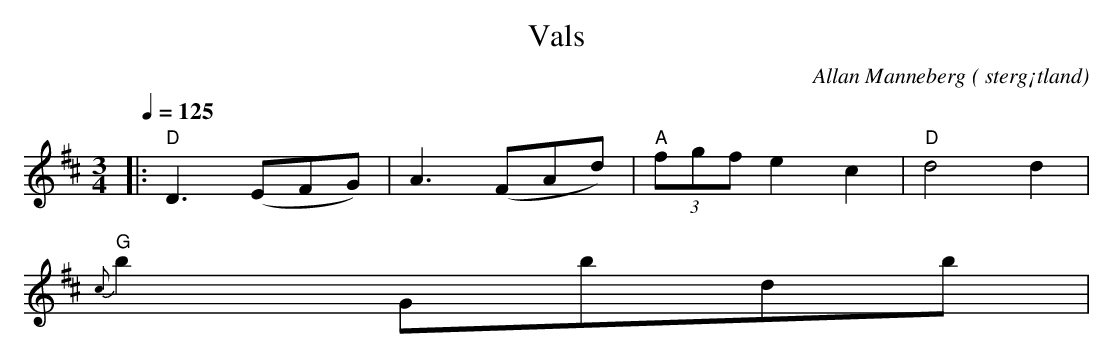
X:1
T:Vals
O: sterg¡tland
C:Allan Manneberg
Q:1/4=125
M: 3/4
L: 1/8
K: D
|: "D"D3(EFG) | A3(FAd) |"A" (3fgf e2 c2|"D" d4 d2|
"G" {c}b2 Gbdb|
:|
|: :|
